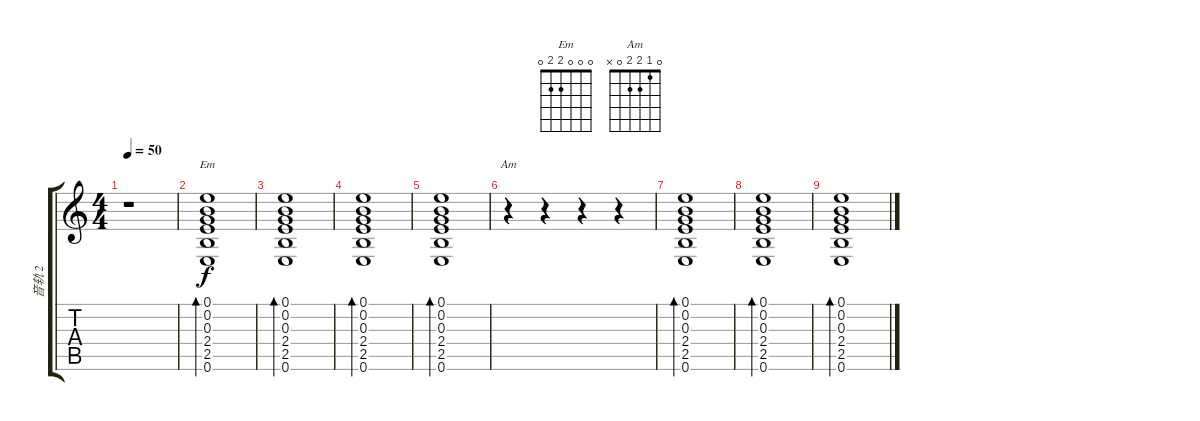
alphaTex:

\track ("音轨 2" "音轨 2") {instrument acousticguitarsteel}
\staff {score tabs}
\tuning (E4 B3 G3 D3 A2 E2) {hide}
\chord ("Em" 0 0 0 2 2 0)
\chord ("Am" 0 1 2 2 0 x)
\ts (4 4)
\tempo 50
\clef g2
\ks c
r.1{dy f instrument acousticguitarsteel} |
(0.1 0.2 0.3 2.4 2.5 0.6).1{bd 120 ch "Em"} |
(0.1 0.2 0.3 2.4 2.5 0.6).1{bd 120} |
(0.1 0.2 0.3 2.4 2.5 0.6).1{bd 120} |
(0.1 0.2 0.3 2.4 2.5 0.6).1{bd 120} |
r.4{ch "Am"} r.4 r.4 r.4 |
(0.1 0.2 0.3 2.4 2.5 0.6).1{bd 120} |
(0.1 0.2 0.3 2.4 2.5 0.6).1{bd 120} |
(0.1 0.2 0.3 2.4 2.5 0.6).1{bd 120}
